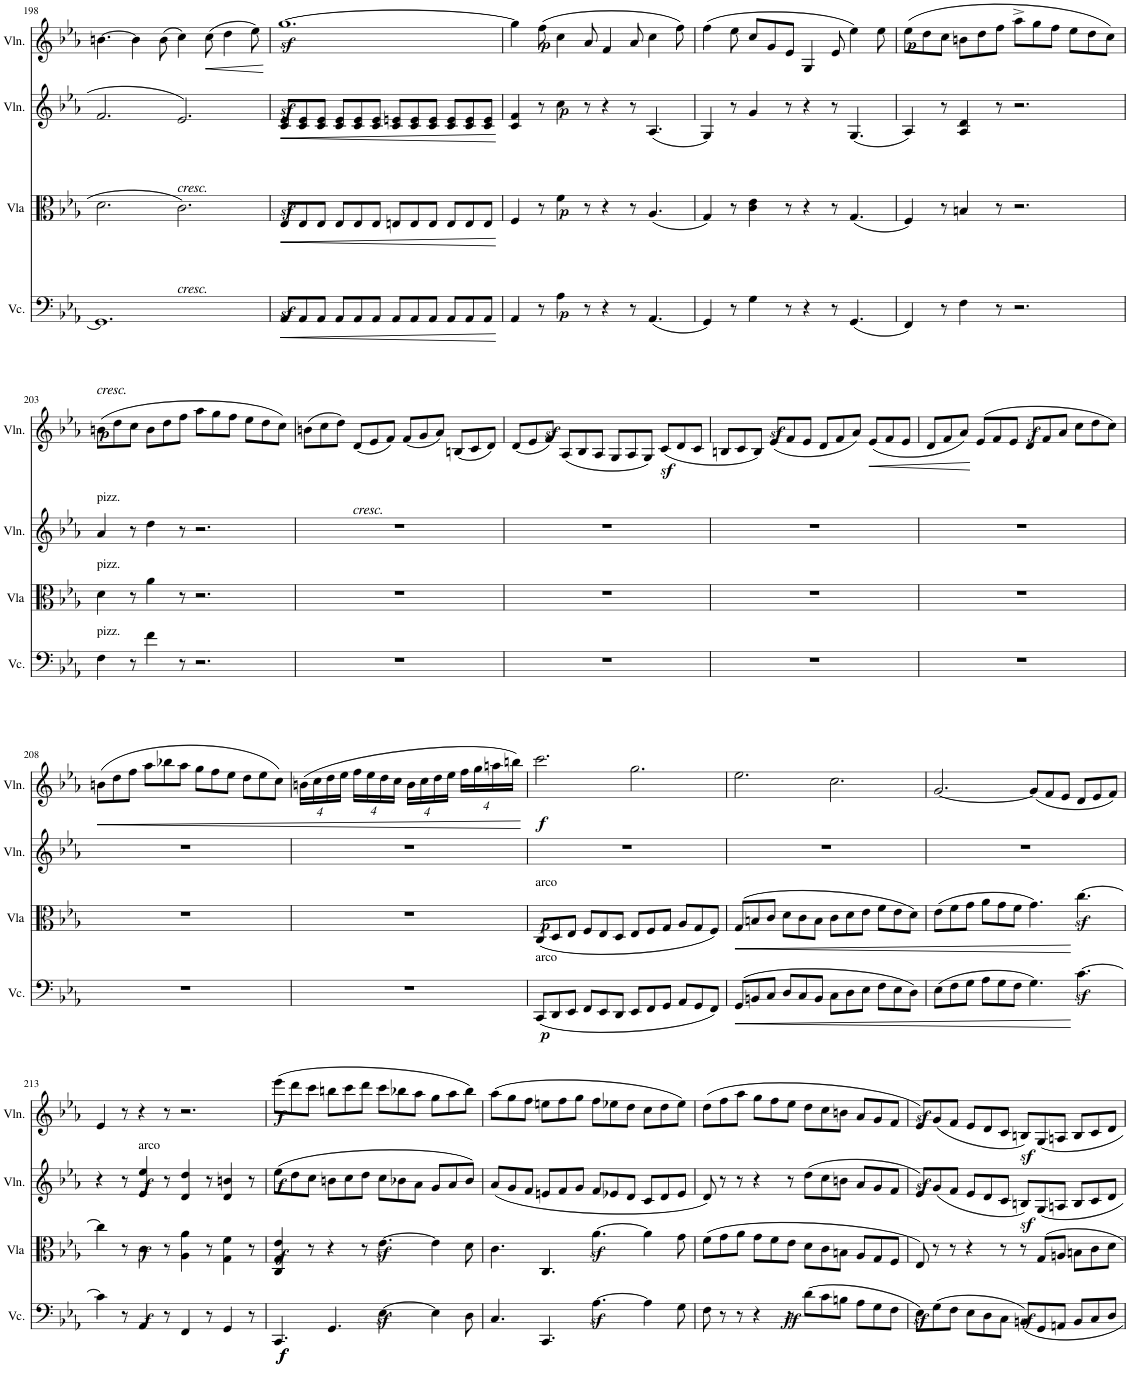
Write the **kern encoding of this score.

**kern	**dynam	**kern	**dynam	**kern	**dynam	**kern	**dynam
*part4	*part4	*part3	*part3	*part2	*part2	*part1	*part1
*staff4	*staff4	*staff3	*staff3	*staff2	*staff2	*staff1	*staff1
*I"Violoncello	*	*I"Viola	*	*I"Violin	*	*I"Violin	*
*I'Vc.	*	*I'Vla	*	*I'Vln.	*	*I'Vln.	*
!!LO:PB:g=z
*clefF4	*	*clefC3	*	*clefG2	*	*clefG2	*
*k[b-e-a-]	*	*k[b-e-a-]	*	*k[b-e-a-]	*	*k[b-e-a-]	*
*M12/8	*	*M12/8	*	*M12/8	*	*M12/8	*
=198	=198	=198	=198	=198	=198	=198	=198
!LO:TX:b:i:t=cresc.	!	!	!	!	!	!	!
1.GG]	.	2.d\	.	2.f/	.	[4.bn\	.
.	.	.	.	.	.	4b\]	.
.	.	.	.	.	.	(>8b\	.
!	!	!	!	!LO:TX:b:i:t=cresc.	!	!	!
!	!	!LO:TX:b:i:t=cresc.	!	!	!	!	!
.	.	2.c\	.	2.e-/	.	4cc\)	.
!	!	!	!	!	!	!	!LO:HP:b
.	.	.	.	.	.	(>8cc\	<
.	.	.	.	.	.	4dd\	.
.	.	.	.	.	.	8ee-\)	.
.	.	.	.	.	.	.	[
=199	=199	=199	=199	=199	=199	=199	=199
!	!LO:HP:b	!	!LO:HP:b	!	!LO:HP:b	!	!
8AA-z>/L	<	8E-z>/L	<	8c/z> 8e-/z>L	<	[1.ggz>	.
8AA-/	.	8E-/	.	8c/ 8e-/	.	.	.
8AA-/J	.	8E-/J	.	8c/ 8e-/J	.	.	.
8AA-/L	.	8E-/L	.	8c/ 8e-/L	.	.	.
8AA-/	.	8E-/	.	8c/ 8e-/	.	.	.
8AA-/J	.	8E-/J	.	8c/ 8e-/J	.	.	.
8AA-/L	.	8En/L	.	8c/ 8en/L	.	.	.
8AA-/	.	8E/	.	8c/ 8e/	.	.	.
8AA-/J	.	8E/J	.	8c/ 8e/J	.	.	.
8AA-/L	.	8E/L	.	8c/ 8e/L	.	.	.
8AA-/	.	8E/	.	8c/ 8e/	.	.	.
8AA-/J	.	8E/J	.	8c/ 8e/J	.	.	.
.	[	.	[	.	[	.	.
=200	=200	=200	=200	=200	=200	=200	=200
4AA-/	.	4F/	.	4c/ 4f/	.	4gg\]	.
!	!	!	!	!	!	!	!LO:DY:a
8r	.	8r	.	8r	.	(>8ff\	p
!	!LO:DY:a	!	!LO:DY:a	!	!LO:DY:a	!	!
4A-\	p	4f\	p	4cc\	p	4cc\	.
8r	.	8r	.	8r	.	8a-/	.
4r	.	4r	.	4r	.	4f/	.
8r	.	8r	.	8r	.	8a-/	.
(<4.AA-/	.	(<4.A-/	.	(<4.A-/	.	4cc\	.
.	.	.	.	.	.	8ff\)	.
=201	=201	=201	=201	=201	=201	=201	=201
4GG/)	.	4G/)	.	4G/)	.	(>4ff\	.
8r	.	8r	.	8r	.	8ee-\	.
4G\	.	4c\ 4e-\	.	4g/	.	8cc/L	.
.	.	.	.	.	.	8g/	.
8r	.	8r	.	8r	.	8e-/J	.
4r	.	4r	.	4r	.	4G/	.
8r	.	8r	.	8r	.	8e-/	.
(<4.GG/	.	(<4.G/	.	(<4.G/	.	4ee-\)	.
.	.	.	.	.	.	8ee-\	.
=202	=202	=202	=202	=202	=202	=202	=202
!	!	!	!	!	!	!	!LO:DY:a
4FF/)	.	4F/)	.	4A-/)	.	(>8ee-\L	p
.	.	.	.	.	.	8dd\	.
8r	.	8r	.	8r	.	8cc\J	.
4F\	.	4Bn/	.	4A-/ 4d/	.	8bn\L	.
.	.	.	.	.	.	8dd\	.
8r	.	8r	.	8r	.	8ff\J	.
2.r	.	2.r	.	2.r	.	8aa-^\L	.
.	.	.	.	.	.	8gg\	.
.	.	.	.	.	.	8ff\J	.
.	.	.	.	.	.	8ee-\L	.
.	.	.	.	.	.	8dd\	.
.	.	.	.	.	.	8cc\J)	.
!!LO:LB:g=z
=203	=203	=203	=203	=203	=203	=203	=203
!	!	!	!	!LO:TX:a:t=pizz.	!	!	!
!	!	!LO:TX:a:t=pizz.	!	!	!	!	!
!LO:TX:a:t=pizz.	!	!	!	!	!	!	!
!	!	!	!	!	!	!	!LO:DY:a
4F\	.	4d\	.	4a-/	.	(>8bn\L	p
.	.	.	.	.	.	8dd\	.
8r	.	8r	.	8r	.	8cc\J	.
4f\	.	4a-\	.	4dd\	.	8b\L	.
.	.	.	.	.	.	8dd\	.
8r	.	8r	.	8r	.	8ff\J	.
2.r	.	2.r	.	2.r	.	8aa-\L	.
.	.	.	.	.	.	8gg\	.
.	.	.	.	.	.	8ff\J	.
.	.	.	.	.	.	8ee-\L	.
.	.	.	.	.	.	8dd\	.
.	.	.	.	.	.	8cc\J)	.
=204	=204	=204	=204	=204	=204	=204	=204
1.r	.	1.r	.	1.r	.	(>8bn\L	.
.	.	.	.	.	.	8cc\	.
.	.	.	.	.	.	8dd\J)	.
!	!	!	!	!	!	!LO:TX:b:i:t=cresc.	!
.	.	.	.	.	.	(<8d/L	.
.	.	.	.	.	.	8e-/	.
.	.	.	.	.	.	8f/J)	.
.	.	.	.	.	.	(<8f/L	.
.	.	.	.	.	.	8g/	.
.	.	.	.	.	.	8a-/J)	.
.	.	.	.	.	.	(<8Bn/L	.
.	.	.	.	.	.	8c/	.
.	.	.	.	.	.	8d/J)	.
=205	=205	=205	=205	=205	=205	=205	=205
1.r	.	1.r	.	1.r	.	(<8d/L	.
.	.	.	.	.	.	8e-/	.
.	.	.	.	.	.	8fz>/J)	.
.	.	.	.	.	.	(<8A-/L	.
.	.	.	.	.	.	8B-/	.
.	.	.	.	.	.	8A-/J	.
.	.	.	.	.	.	8G/L	.
.	.	.	.	.	.	8A-/	.
.	.	.	.	.	.	8G/J)	.
.	.	.	.	.	.	(<8cz</L	.
.	.	.	.	.	.	8d/	.
.	.	.	.	.	.	8c/J	.
=206	=206	=206	=206	=206	=206	=206	=206
1.r	.	1.r	.	1.r	.	8Bn/L	.
.	.	.	.	.	.	8c/	.
.	.	.	.	.	.	8B/J)	.
.	.	.	.	.	.	(<8e-z>/L	.
.	.	.	.	.	.	8f/	.
.	.	.	.	.	.	8e-/J	.
.	.	.	.	.	.	8d/L	.
.	.	.	.	.	.	8f/	.
.	.	.	.	.	.	8a-/J)	.
!	!	!	!	!	!	!	!LO:HP:b
.	.	.	.	.	.	(<8e-/L	<
.	.	.	.	.	.	8f/	.
.	.	.	.	.	.	8e-/J	.
=207	=207	=207	=207	=207	=207	=207	=207
1.r	.	1.r	.	1.r	.	8d/L	.
.	.	.	.	.	.	8f/	.
.	.	.	.	.	.	8a-/J)	.
.	.	.	.	.	.	(>8e-/L	[
.	.	.	.	.	.	8f/	.
.	.	.	.	.	.	8e-/J	.
!	!	!	!	!	!	!	!LO:DY:a
.	.	.	.	.	.	8d/L	f
.	.	.	.	.	.	8f/	.
.	.	.	.	.	.	8a-/J	.
.	.	.	.	.	.	8cc\L	.
.	.	.	.	.	.	8dd\	.
.	.	.	.	.	.	8cc\J)	.
!!LO:LB:g=z
=208	=208	=208	=208	=208	=208	=208	=208
!	!	!	!	!	!	!	!LO:HP:b
1.r	.	1.r	.	1.r	.	(>8bn\L	<
.	.	.	.	.	.	8dd\	.
.	.	.	.	.	.	8ff\J	.
.	.	.	.	.	.	8aa-\L	.
.	.	.	.	.	.	8bb-X\	.
.	.	.	.	.	.	8aa-\J	.
.	.	.	.	.	.	8gg\L	.
.	.	.	.	.	.	8ff\	.
.	.	.	.	.	.	8ee-\J	.
.	.	.	.	.	.	8dd\L	.
.	.	.	.	.	.	8ee-\	.
.	.	.	.	.	.	8cc\J)	.
=209	=209	=209	=209	=209	=209	=209	=209
*	*	*	*	*	*	*Xbrackettup	*
1.r	.	1.r	.	1.r	.	(>32%3bn\LL	.
.	.	.	.	.	.	32%3cc\	.
.	.	.	.	.	.	32%3dd\	.
.	.	.	.	.	.	32%3ee-\JJ	.
.	.	.	.	.	.	32%3ff\LL	.
.	.	.	.	.	.	32%3ee-\	.
.	.	.	.	.	.	32%3dd\	.
.	.	.	.	.	.	32%3cc\JJ	.
.	.	.	.	.	.	32%3b\LL	.
.	.	.	.	.	.	32%3cc\	.
.	.	.	.	.	.	32%3dd\	.
.	.	.	.	.	.	32%3ee-\JJ	.
.	.	.	.	.	.	32%3ff\LL	.
.	.	.	.	.	.	32%3gg\	.
.	.	.	.	.	.	32%3aan\	.
.	.	.	.	.	.	32%3bbn\JJ)	.
.	.	.	.	.	.	.	[
=210	=210	=210	=210	=210	=210	=210	=210
!	!	!LO:TX:a:t=arco	!	!	!	!	!
!LO:TX:a:t=arco	!	!	!	!	!	!	!
!	!LO:DY:b	!	!LO:DY:a	!	!	!	!LO:DY:b
(<8CC/L	p	(<8C/L	p	1.r	.	2.ccc\	f
8DD/	.	8D/	.	.	.	.	.
8EE-/J	.	8E-/J	.	.	.	.	.
8FF/L	.	8F/L	.	.	.	.	.
8EE-/	.	8E-/	.	.	.	.	.
8DD/J	.	8D/J	.	.	.	.	.
8EE-/L	.	8E-/L	.	.	.	2.gg\	.
8FF/	.	8F/	.	.	.	.	.
8GG/J	.	8G/J	.	.	.	.	.
8AA-/L	.	8A-/L	.	.	.	.	.
8GG/	.	8G/	.	.	.	.	.
8FF/J)	.	8F/J)	.	.	.	.	.
=211	=211	=211	=211	=211	=211	=211	=211
!	!LO:HP:b	!	!LO:HP:b	!	!	!	!
(>8GG/L	<	(>8G/L	<	1.r	.	2.ee-\	.
8BBn/	.	8Bn/	.	.	.	.	.
8C/J	.	8c/J	.	.	.	.	.
8D/L	.	8d\L	.	.	.	.	.
8C/	.	8c\	.	.	.	.	.
8BB/J	.	8B\J	.	.	.	.	.
8C\L	.	8c\L	.	.	.	2.cc\	.
8D\	.	8d\	.	.	.	.	.
8E-\J	.	8e-\J	.	.	.	.	.
8F\L	.	8f\L	.	.	.	.	.
8E-\	.	8e-\	.	.	.	.	.
8D\J)	.	8d\J)	.	.	.	.	.
=212	=212	=212	=212	=212	=212	=212	=212
(>8E-\L	.	(>8e-\L	.	1.r	.	[2.g/	.
8F\	.	8f\	.	.	.	.	.
8G\J	.	8g\J	.	.	.	.	.
8A-\L	.	8a-\L	.	.	.	.	.
8G\	.	8g\	.	.	.	.	.
8F\J	.	8f\J	.	.	.	.	.
4.G\)	.	4.g\)	.	.	.	(<8g/L]	.
.	.	.	.	.	.	8f/	.
.	.	.	.	.	.	8e-/J	.
[4.cz>\	[	[4.ccz>\	[	.	.	8d/L	.
.	.	.	.	.	.	8e-/	.
.	.	.	.	.	.	8f/J)	.
!!LO:LB:g=z
=213	=213	=213	=213	=213	=213	=213	=213
4c\]	.	4cc\]	.	4r	.	4e-/	.
8r	.	8r	.	8r	.	8r	.
!	!	!	!	!LO:TX:a:t=arco	!	!	!
!	!LO:DY:a	!	!LO:DY:a	!	!LO:DY:a	!	!
4AA-/	f	4c\	f	4e-/ 4ee-/	f	4r	.
8r	.	8r	.	8r	.	8r	.
4FF/	.	4A-\ 4a-\	.	4d/ 4dd/	.	2.r	.
8r	.	8r	.	8r	.	.	.
4GG/	.	4G\ 4f\	.	4d/ 4bn/	.	.	.
8r	.	8r	.	8r	.	.	.
=214	=214	=214	=214	=214	=214	=214	=214
!	!LO:DY:b	!	!	!	!	!	!
!	!LO:DY:n=1:b	!	!LO:DY:a	!	!LO:DY:a	!	!LO:DY:a
4.CC/	f f	4C/ 4G/ 4e-/	f	(>8ee-\L	f	(>8eee-\L	f
.	.	.	.	8dd\	.	8ddd\	.
.	.	8r	.	8cc\J	.	8ccc\J	.
4.GG/	.	4r	.	8bn\L	.	8bbn\L	.
.	.	.	.	8cc\	.	8ccc\	.
.	.	8r	.	8dd\J	.	8ddd\J	.
[4.E-z>\	.	[4.e-z>\	.	8cc\L	.	8ccc\L	.
.	.	.	.	8b-X\	.	8bb-X\	.
.	.	.	.	8a-\J	.	8aa-\J	.
4E-\]	.	4e-\]	.	8g/L	.	8gg\L	.
.	.	.	.	8a-/	.	8aa-\	.
8D\	.	8d\	.	8b-/J)	.	8bb-\J)	.
=215	=215	=215	=215	=215	=215	=215	=215
4.C/	.	4.c\	.	(<8a-/L	.	(>8aa-\L	.
.	.	.	.	8g/	.	8gg\	.
.	.	.	.	8f/J	.	8ff\J	.
4.CC/	.	4.C/	.	8en/L	.	8een\L	.
.	.	.	.	8f/	.	8ff\	.
.	.	.	.	8g/J	.	8gg\J	.
[4.A-z>\	.	[4.a-z>\	.	8f/L	.	8ff\L	.
.	.	.	.	8e-X/	.	8ee-X\	.
.	.	.	.	8d/J	.	8dd\J	.
4A-\]	.	4a-\]	.	8c/L	.	8cc\L	.
.	.	.	.	8d/	.	8dd\	.
8G\	.	8g\	.	8e-/J	.	8ee-\J)	.
=216	=216	=216	=216	=216	=216	=216	=216
8F\	.	(>8f\L	.	8d/)	.	(>8dd\L	.
8r	.	8g\	.	8r	.	8ff\	.
8r	.	8a-\J	.	8r	.	8aa-\J	.
4r	.	8g\L	.	4r	.	8gg\L	.
.	.	8f\	.	.	.	8ff\	.
!	!LO:DY:a	!	!	!	!	!	!
8r	ff	8e-\J	.	8r	.	8ee-\J	.
(>8d\L	.	8d\L	.	(>8dd\L	.	8dd\L	.
8c\	.	8c\	.	8cc\	.	8cc\	.
8Bn\J	.	8Bn\J	.	8bn\J	.	8bn\J	.
8A-\L	.	8A-/L	.	8a-/L	.	8a-/L	.
8G\	.	8G/	.	8g/	.	8g/	.
8F\J	.	8F/J	.	8f/J	.	8f/J	.
=217	=217	=217	=217	=217	=217	=217	=217
8E-z>\L)	.	8E-/)	.	8e-z>/L)	.	8e-z>/L)	.
(>8G\	.	8r	.	(<8g/	.	(<8g/	.
8F\J	.	8r	.	8f/J	.	8f/J	.
8E-\L	.	4r	.	8e-/L	.	8e-/L	.
8D\	.	.	.	8d/	.	8d/	.
8C\J	.	8r	.	8c/J	.	8c/J	.
8BBnz>/L)	.	8r	.	8Bnz</L)	.	8Bnz</L)	.
8GG/	.	8G/L	.	8G/	.	8G/	.
8AAn/J	.	8An/J	.	8An/J	.	8An/J	.
8BB/L	.	8Bn\L	.	8B/L	.	8B/L	.
8C/	.	8c\	.	8c/	.	8c/	.
8D/J	.	8d\J	.	8d/J	.	8d/J	.
=	=	=	=	=	=	=	=
*-	*-	*-	*-	*-	*-	*-	*-
